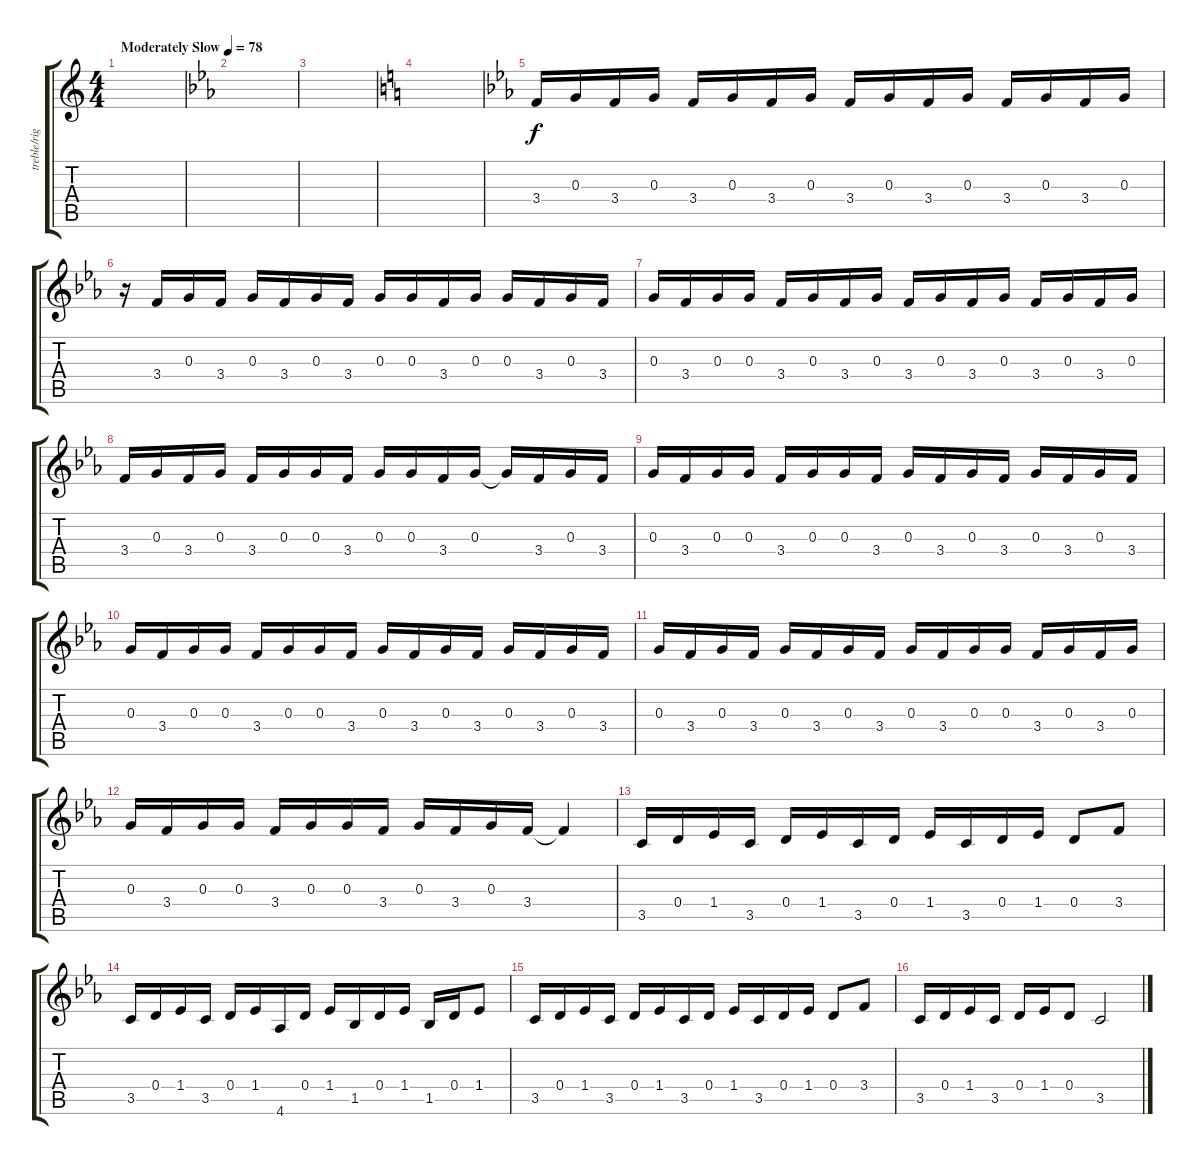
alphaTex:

\track ("treble/right hand main" "treble/rig") {instrument acousticguitarsteel}
\staff {score tabs}
\tuning (E4 B3 G3 D3 A2 E2) {hide}
\ts (4 4)
\tempo (78 "Moderately Slow")
\clef g2
\ks c
|
\ks cminor
|
|
\ks c
|
\ks cminor
3.4.16 0.3.16 3.4.16 0.3.16 3.4.16 0.3.16 3.4.16 0.3.16 3.4.16 0.3.16 3.4.16 0.3.16 3.4.16 0.3.16 3.4.16 0.3.16 |
r.16 3.4.16 0.3.16 3.4.16 0.3.16 3.4.16 0.3.16 3.4.16 0.3.16 0.3.16 3.4.16 0.3.16 0.3.16 3.4.16 0.3.16 3.4.16 |
0.3.16 3.4.16 0.3.16 0.3.16 3.4.16 0.3.16 3.4.16 0.3.16 3.4.16 0.3.16 3.4.16 0.3.16 3.4.16 0.3.16 3.4.16 0.3.16 |
3.4.16 0.3.16 3.4.16 0.3.16 3.4.16 0.3.16 0.3.16 3.4.16 0.3.16 0.3.16 3.4.16 0.3.16 0.3{t}.16 3.4.16 0.3.16 3.4.16 |
0.3.16 3.4.16 0.3.16 0.3.16 3.4.16 0.3.16 0.3.16 3.4.16 0.3.16 3.4.16 0.3.16 3.4.16 0.3.16 3.4.16 0.3.16 3.4.16 |
0.3.16 3.4.16 0.3.16 0.3.16 3.4.16 0.3.16 0.3.16 3.4.16 0.3.16 3.4.16 0.3.16 3.4.16 0.3.16 3.4.16 0.3.16 3.4.16 |
0.3.16 3.4.16 0.3.16 3.4.16 0.3.16 3.4.16 0.3.16 3.4.16 0.3.16 3.4.16 0.3.16 0.3.16 3.4.16 0.3.16 3.4.16 0.3.16 |
0.3.16 3.4.16 0.3.16 0.3.16 3.4.16 0.3.16 0.3.16 3.4.16 0.3.16 3.4.16 0.3.16 3.4.16 3.4{t}.4 |
3.5.16 0.4.16 1.4.16 3.5.16 0.4.16 1.4.16 3.5.16 0.4.16 1.4.16 3.5.16 0.4.16 1.4.16 0.4.8 3.4.8 |
3.5.16 0.4.16 1.4.16 3.5.16 0.4.16 1.4.16 4.6.16 0.4.16 1.4.16 1.5.16 0.4.16 1.4.16 1.5.16 0.4.16 1.4.8 |
3.5.16 0.4.16 1.4.16 3.5.16 0.4.16 1.4.16 3.5.16 0.4.16 1.4.16 3.5.16 0.4.16 1.4.16 0.4.8 3.4.8 |
3.5.16 0.4.16 1.4.16 3.5.16 0.4.16 1.4.16 0.4.8 3.5.2
